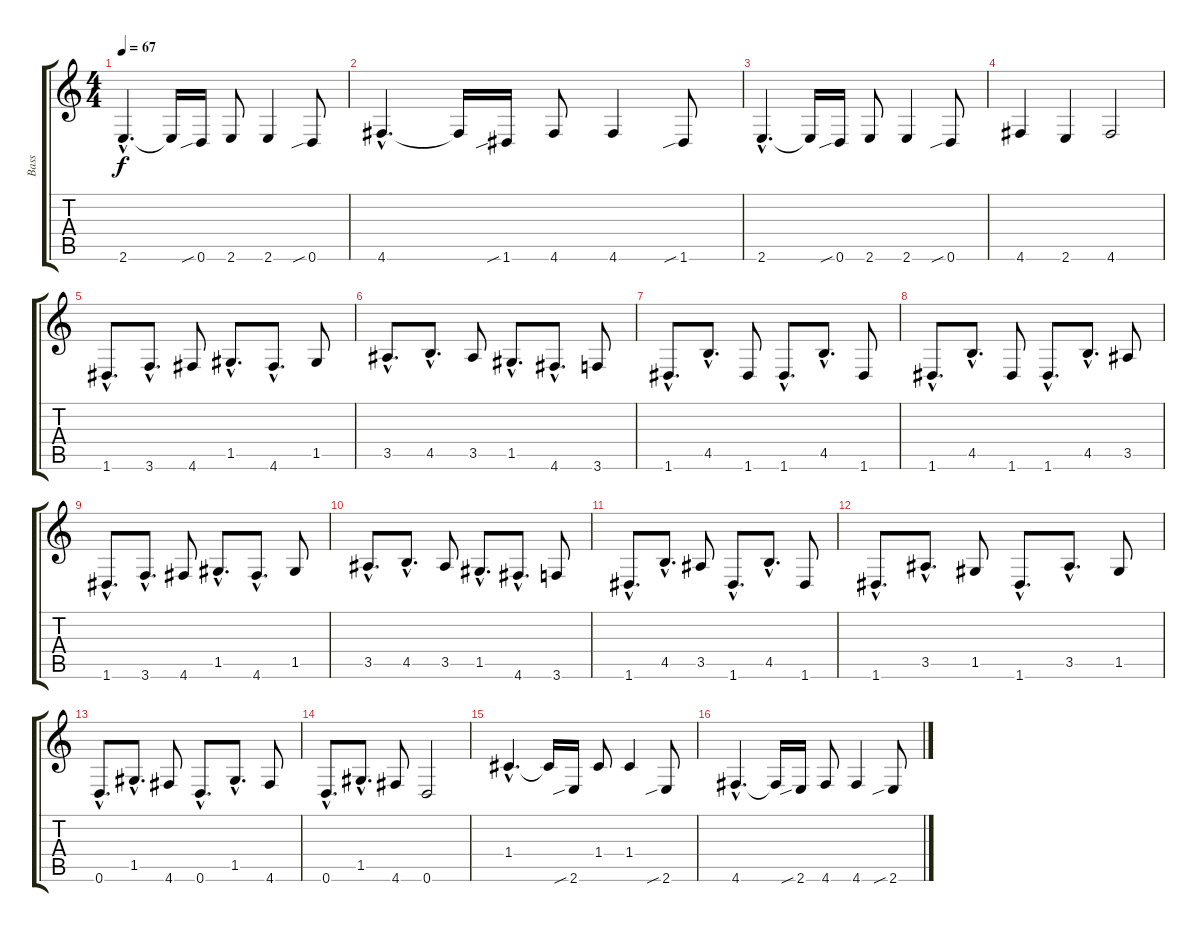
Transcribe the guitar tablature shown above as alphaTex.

\track ("Bass" "Bass") {instrument acousticbass}
\staff {score tabs}
\tuning (D4 A3 F3 C3 G2 D2) {hide}
\ts (4 4)
\tempo 67
\clef g2
\ks c
2.6{hac}.4{d dy f} 2.6{t}.16 0.6{sib}.16 2.6.8 2.6.4 0.6{sib}.8 |
4.6{hac}.4{d} 4.6{t}.16 1.6{sib}.16 4.6.8 4.6.4 1.6{sib}.8 |
2.6{hac}.4{d} 2.6{t}.16 0.6{sib}.16 2.6.8 2.6.4 0.6{sib}.8 |
4.6.4 2.6.4 4.6.2 |
1.6{hac}.8{d} 3.6{hac}.8{d} 4.6.8 1.5{hac}.8{d} 4.6{hac}.8{d} 1.5.8 |
3.5{hac}.8{d} 4.5{hac}.8{d} 3.5.8 1.5{hac}.8{d} 4.6{hac}.8{d} 3.6.8 |
1.6{hac}.8{d} 4.5{hac}.8{d} 1.6.8 1.6{hac}.8{d} 4.5{hac}.8{d} 1.6.8 |
1.6{hac}.8{d} 4.5{hac}.8{d} 1.6.8 1.6{hac}.8{d} 4.5{hac}.8{d} 3.5.8 |
1.6{hac}.8{d} 3.6{hac}.8{d} 4.6.8 1.5{hac}.8{d} 4.6{hac}.8{d} 1.5.8 |
3.5{hac}.8{d} 4.5{hac}.8{d} 3.5.8 1.5{hac}.8{d} 4.6{hac}.8{d} 3.6.8 |
1.6{hac}.8{d} 4.5{hac}.8{d} 3.5.8 1.6{hac}.8{d} 4.5{hac}.8{d} 1.6.8 |
1.6{hac}.8{d} 3.5{hac}.8{d} 1.5.8 1.6{hac}.8{d} 3.5{hac}.8{d} 1.5.8 |
0.6{hac}.8{d} 1.5{hac}.8{d} 4.6.8 0.6{hac}.8{d} 1.5{hac}.8{d} 4.6.8 |
0.6{hac}.8{d} 1.5{hac}.8{d} 4.6.8 0.6.2 |
1.4{hac}.4{d} 1.4{t}.16 2.6{sib}.16 1.4.8 1.4.4 2.6{sib}.8 |
4.6{hac}.4{d} 4.6{t}.16 2.6{sib}.16 4.6.8 4.6.4 2.6{sib}.8
